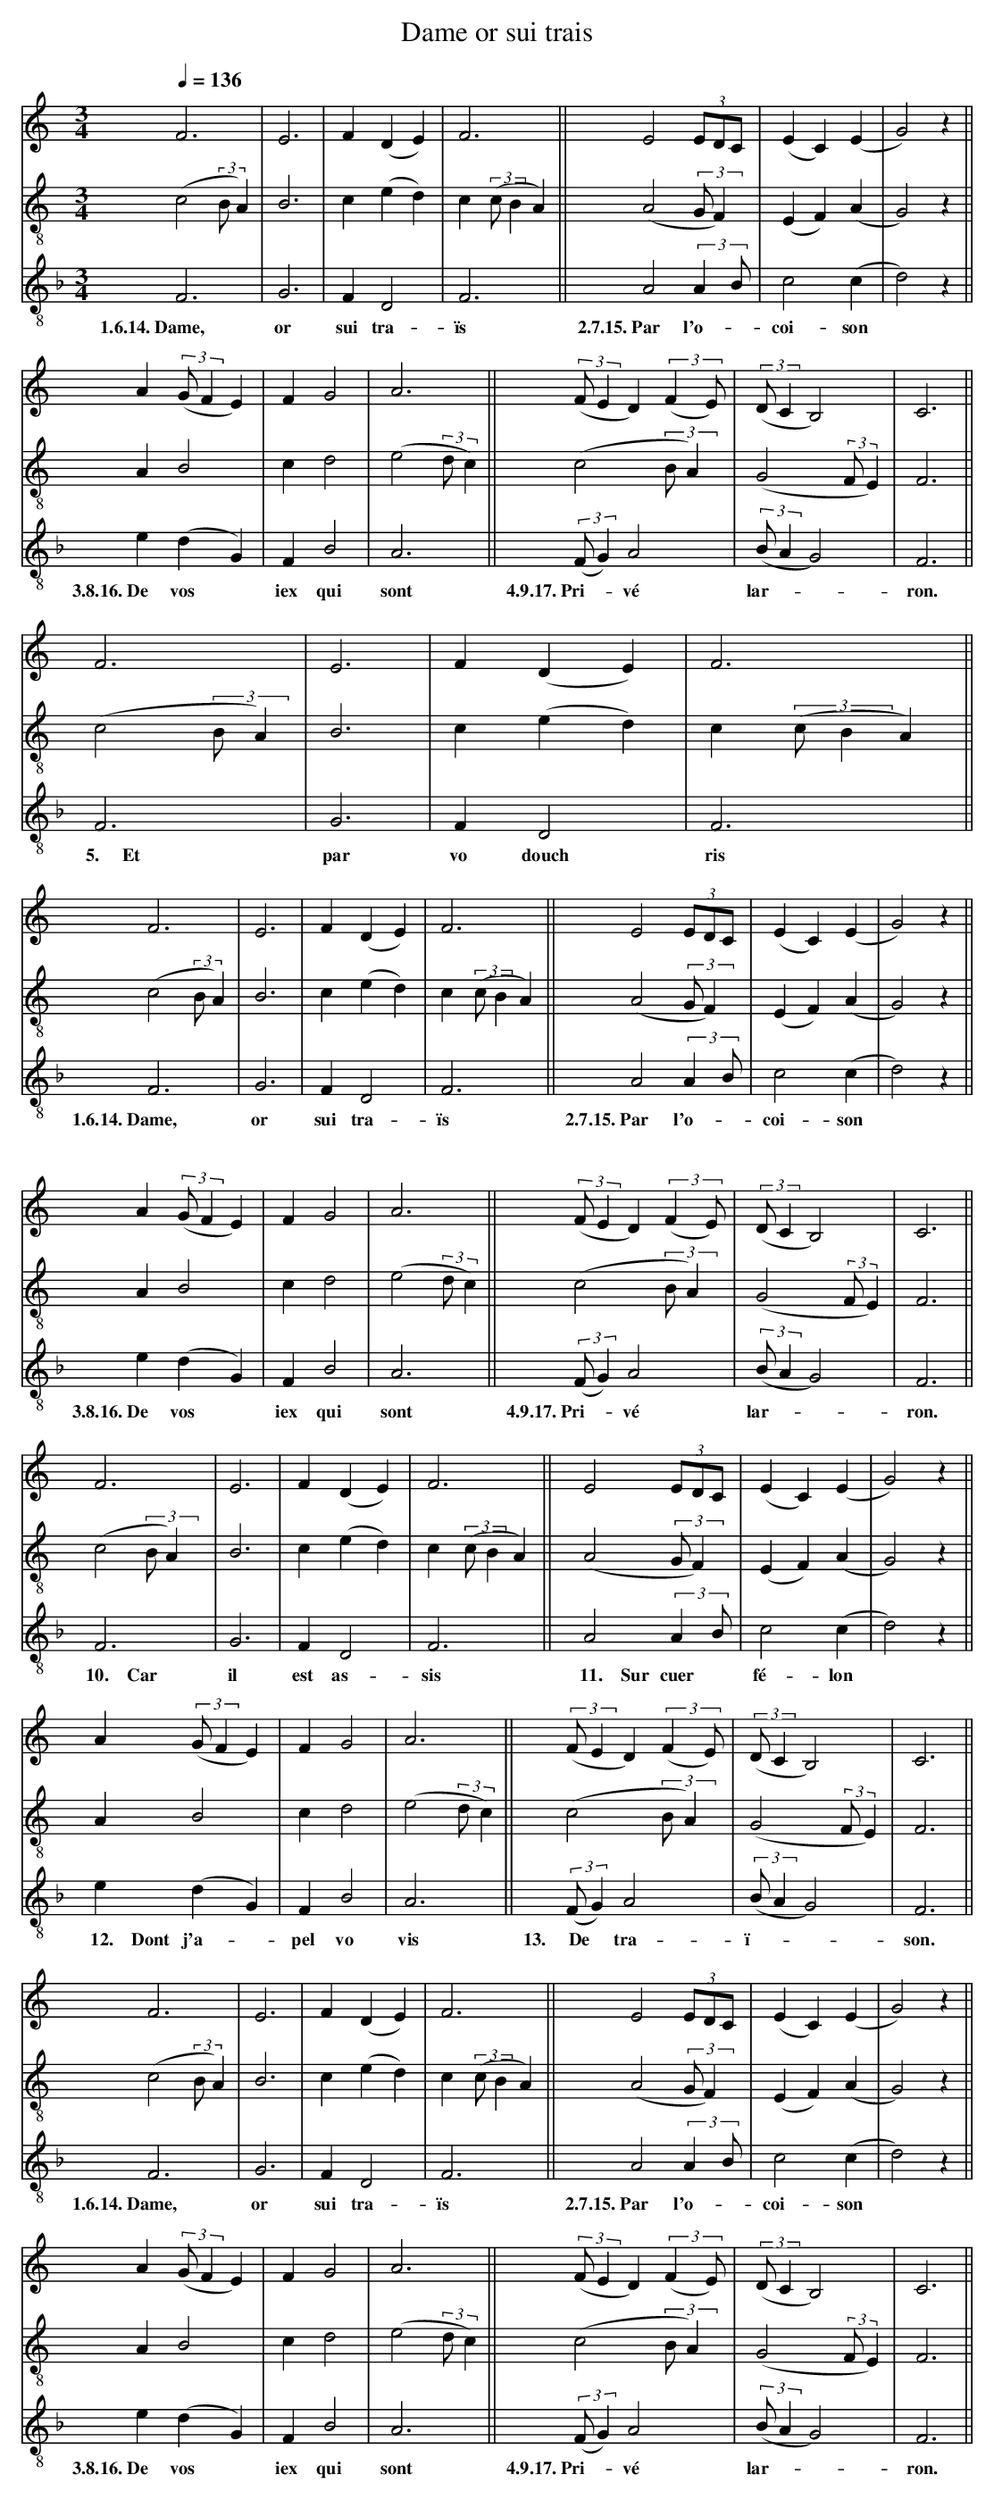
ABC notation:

X:1
T:Dame or sui trais
M:3/4
L:1/4
Q:1/4=136
K:F Lydian
V:1 clef=treble
V:2 clef=treble-8 middle=B,
V:3 clef=treble-8 middle=B,
[V:1 ][K:C] F3    | E3  | F (DE)|  F3              || E2      (3E/D/C/|(E C) (E |G2)  z ||
[V:2 ][K:C](C2(3:2:2B,/A,)| B,3 | C (ED)|  C ((3:2:2C/B,A,)||(A,2 (3:2:2G,/F,)|(E,F,)(A,|G,2) z ||
[V:3 ][K:F] F,3   | G,3 | F, D,2|  F,3             || A,2 (3:2:2A,B,/ | C2   (C |D2)  z ||
w:  1.6.14.~Dame,   or   sui tra-  ïs         2.7.15.~Par       l'o-*   coi-  son*
[V:1 ][K:C]  A ((3:2:2G/FE)| F   G2  | A3  || ((3:2:2F/E    D)((3:2:2FE/)|((3:2:2D/C   B,2) | C3  ||
[V:2 ][K:C]  A,       B,2  | C   D2  |(E2(3:2:2D/C)||      (C2        (3:2:2B,/A,)|      (G,2 (3:2:2F,/E,)| F,3 ||
[V:3 ][K:F]  E       (DG,) | F,  B,2 | A,3 || ((3:2:2F,/G,) A,2          |((3:2:2B,/A, G,2) | F,3 ||
w:   3.8.16.~De       vos*   iex qui   sont 4.9.17.~Pri-*   vé                   lar-**       ron.
[V:1 ][K:C] F3    | E3  | F (DE)|  F3              ||
[V:2 ][K:C](C2(3:2:2B,/A,)| B,3 | C (ED)|  C ((3:2:2C/B,A,)||
[V:3 ][K:F] F,3   | G,3 | F, D,2|  F,3             ||
w:~~~5.~~~~~Et      par  vo  douch ris
[V:1 ][K:C] F3    | E3  | F (DE)|  F3              || E2      (3E/D/C/|(E C) (E |G2)  z ||
[V:2 ][K:C](C2(3:2:2B,/A,)| B,3 | C (ED)|  C ((3:2:2C/B,A,)||(A,2 (3:2:2G,/F,)|(E,F,)(A,|G,2) z ||
[V:3 ][K:F] F,3   | G,3 | F, D,2|  F,3             || A,2 (3:2:2A,B,/ | C2   (C |D2)  z ||
w:  1.6.14.~Dame,   or   sui tra-  ïs         2.7.15.~Par       l'o-*   coi-  son*
[V:1 ][K:C]  A ((3:2:2G/FE)| F   G2  | A3  || ((3:2:2F/E    D)((3:2:2FE/)|((3:2:2D/C   B,2) | C3  ||
[V:2 ][K:C]  A,       B,2  | C   D2  |(E2(3:2:2D/C)||      (C2        (3:2:2B,/A,)|      (G,2 (3:2:2F,/E,)| F,3 ||
[V:3 ][K:F]  E       (DG,) | F,  B,2 | A,3 || ((3:2:2F,/G,) A,2          |((3:2:2B,/A, G,2) | F,3 ||
w:   3.8.16.~De       vos*   iex qui   sont 4.9.17.~Pri-*   vé                   lar-**       ron.
[V:1 ][K:C] F3    | E3  | F (DE)|  F3              || E2      (3E/D/C/|(E C) (E |G2)  z ||
[V:2 ][K:C](C2(3:2:2B,/A,)| B,3 | C (ED)|  C ((3:2:2C/B,A,)||(A,2 (3:2:2G,/F,)|(E,F,)(A,|G,2) z ||
[V:3 ][K:F] F,3   | G,3 | F, D,2|  F,3             || A,2 (3:2:2A,B,/ | C2   (C |D2)  z ||
w:~~~10.~~~~Car     il   est as-   sis     ~~~~11.~~~~Sur       cuer*   fé-   lon*
[V:1 ][K:C]  A ((3:2:2G/FE)| F   G2  | A3  || ((3:2:2F/E    D)((3:2:2FE/)|((3:2:2D/C   B,2) | C3  ||
[V:2 ][K:C]  A,       B,2  | C   D2  |(E2(3:2:2D/C)||      (C2        (3:2:2B,/A,)|      (G,2 (3:2:2F,/E,)| F,3 ||
[V:3 ][K:F]  E       (DG,) | F,  B,2 | A,3 || ((3:2:2F,/G,) A,2          |((3:2:2B,/A, G,2) | F,3 ||
w:~~~~12.~~~~Dont     j'a-*  pel vo    vis  13.~~~~~De*     tra-                 ï-**         son.
[V:1 ][K:C] F3    | E3  | F (DE)|  F3              || E2      (3E/D/C/|(E C) (E |G2)  z ||
[V:2 ][K:C](C2(3:2:2B,/A,)| B,3 | C (ED)|  C ((3:2:2C/B,A,)||(A,2 (3:2:2G,/F,)|(E,F,)(A,|G,2) z ||
[V:3 ][K:F] F,3   | G,3 | F, D,2|  F,3             || A,2 (3:2:2A,B,/ | C2   (C |D2)  z ||
w:  1.6.14.~Dame,   or   sui tra-  ïs         2.7.15.~Par       l'o-*   coi-  son*
[V:1 ][K:C]  A ((3:2:2G/FE)| F   G2  | A3  || ((3:2:2F/E    D)((3:2:2FE/)|((3:2:2D/C   B,2) | C3  ||
[V:2 ][K:C]  A,       B,2  | C   D2  |(E2(3:2:2D/C)||      (C2        (3:2:2B,/A,)|      (G,2 (3:2:2F,/E,)| F,3 ||
[V:3 ][K:F]  E       (DG,) | F,  B,2 | A,3 || ((3:2:2F,/G,) A,2          |((3:2:2B,/A, G,2) | F,3 ||
w:   3.8.16.~De       vos*   iex qui   sont 4.9.17.~Pri-*   vé                   lar-**       ron.
